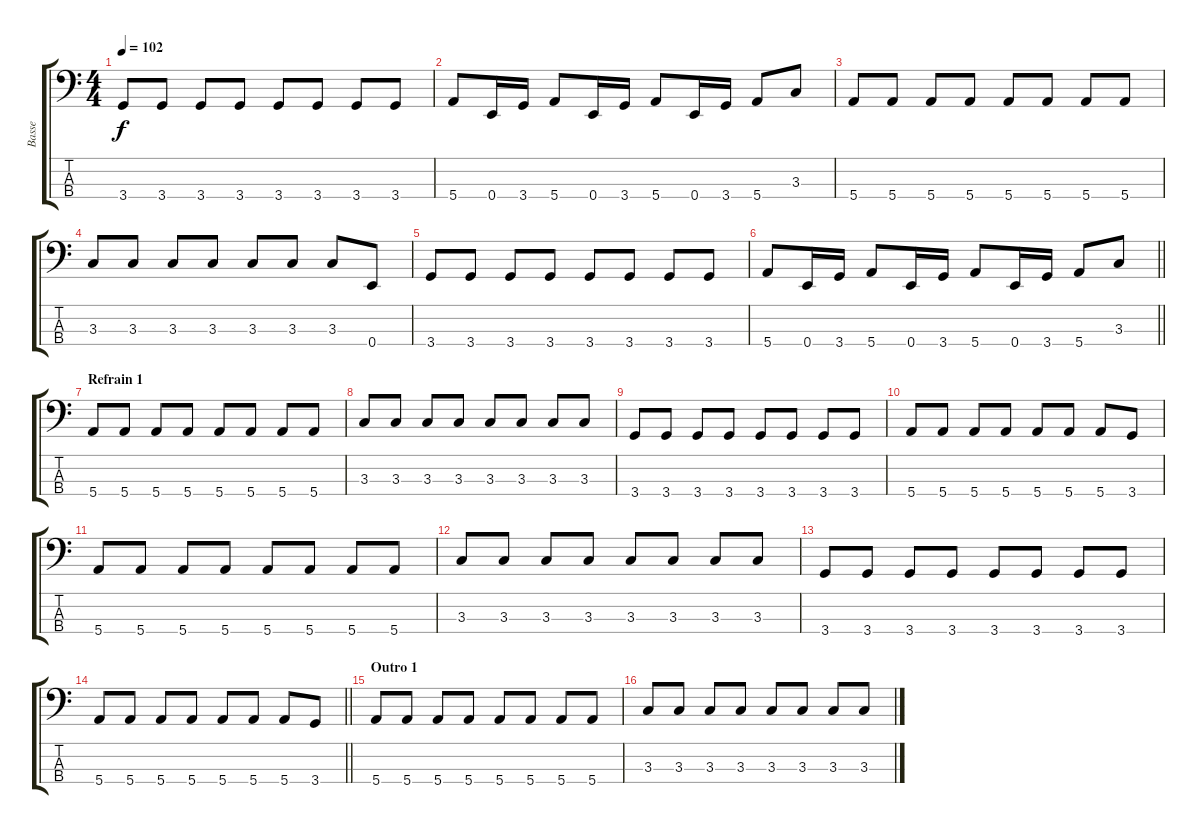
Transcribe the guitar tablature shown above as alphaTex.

\track ("Basse" "Basse") {instrument electricbassfinger}
\staff {score tabs}
\tuning (G2 D2 A1 E1) {hide}
\ts (4 4)
\tempo 102
\clef f4
\ks c
3.4.8{dy f} 3.4.8 3.4.8 3.4.8 3.4.8 3.4.8 3.4.8 3.4.8 |
5.4.8 0.4.16 3.4.16 5.4.8 0.4.16 3.4.16 5.4.8 0.4.16 3.4.16 5.4.8 3.3.8 |
5.4.8 5.4.8 5.4.8 5.4.8 5.4.8 5.4.8 5.4.8 5.4.8 |
3.3.8 3.3.8 3.3.8 3.3.8 3.3.8 3.3.8 3.3.8 0.4.8 |
3.4.8 3.4.8 3.4.8 3.4.8 3.4.8 3.4.8 3.4.8 3.4.8 |
\barLineRight lightlight
5.4.8 0.4.16 3.4.16 5.4.8 0.4.16 3.4.16 5.4.8 0.4.16 3.4.16 5.4.8 3.3.8 |
\section ("" "Refrain 1")
5.4.8 5.4.8 5.4.8 5.4.8 5.4.8 5.4.8 5.4.8 5.4.8 |
3.3.8 3.3.8 3.3.8 3.3.8 3.3.8 3.3.8 3.3.8 3.3.8 |
3.4.8 3.4.8 3.4.8 3.4.8 3.4.8 3.4.8 3.4.8 3.4.8 |
5.4.8 5.4.8 5.4.8 5.4.8 5.4.8 5.4.8 5.4.8 3.4.8 |
5.4.8 5.4.8 5.4.8 5.4.8 5.4.8 5.4.8 5.4.8 5.4.8 |
3.3.8 3.3.8 3.3.8 3.3.8 3.3.8 3.3.8 3.3.8 3.3.8 |
3.4.8 3.4.8 3.4.8 3.4.8 3.4.8 3.4.8 3.4.8 3.4.8 |
\barLineRight lightlight
5.4.8 5.4.8 5.4.8 5.4.8 5.4.8 5.4.8 5.4.8 3.4.8 |
\section ("" "Outro 1")
5.4.8 5.4.8 5.4.8 5.4.8 5.4.8 5.4.8 5.4.8 5.4.8 |
3.3.8 3.3.8 3.3.8 3.3.8 3.3.8 3.3.8 3.3.8 3.3.8
